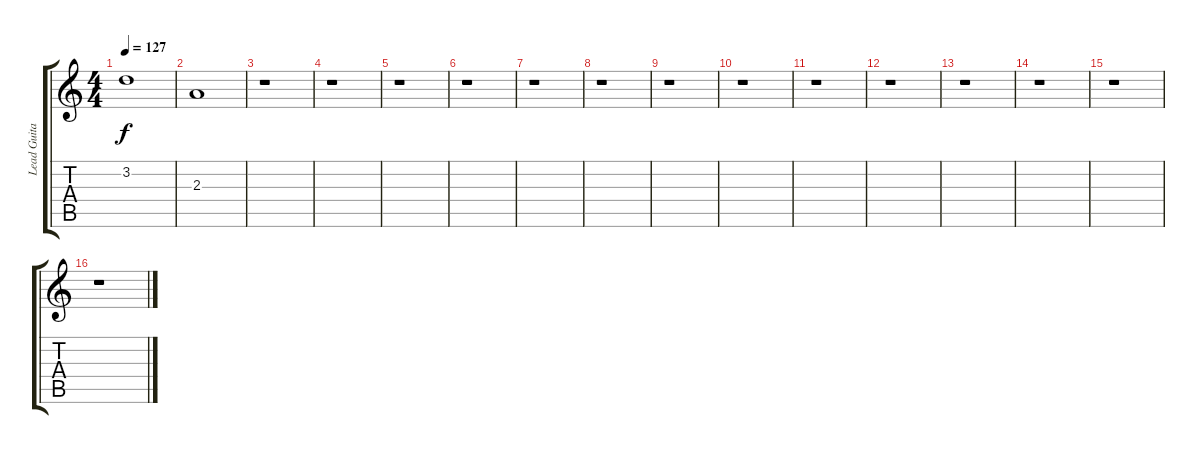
\track ("Lead Guitar 2" "Lead Guita") {instrument distortionguitar}
\staff {score tabs}
\tuning (E4 B3 G3 D3 A2 E2) {hide}
\ts (4 4)
\tempo 127
\clef g2
\ks c
3.2.1{dy f} |
2.3.1 |
r.1 |
r.1 |
r.1 |
r.1 |
r.1 |
r.1 |
r.1 |
r.1 |
r.1 |
r.1 |
r.1 |
r.1 |
r.1 |
r.1
